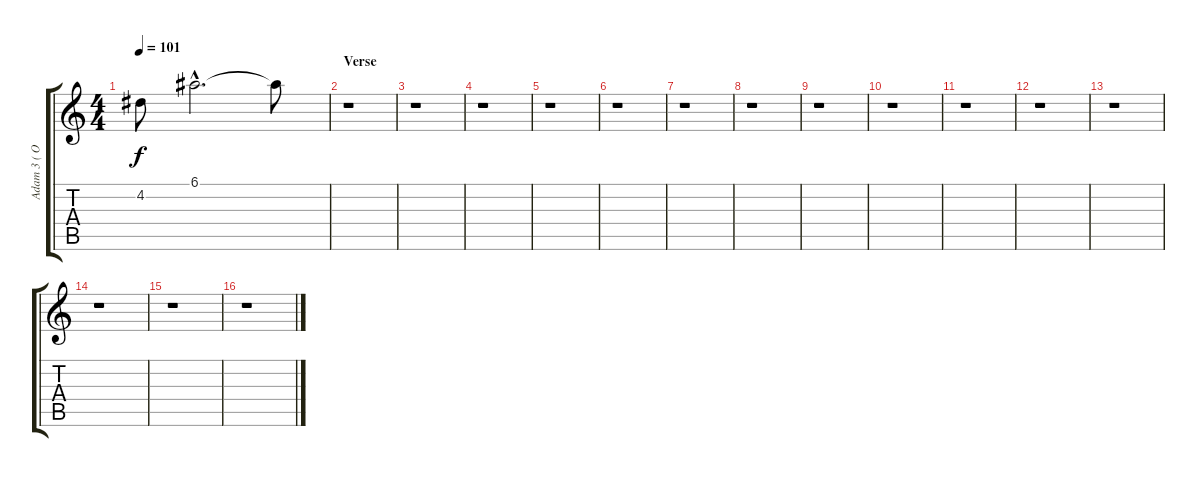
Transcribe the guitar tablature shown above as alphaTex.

\track ("Adam 3 ( Overdriven )" "Adam 3 ( O") {instrument overdrivenguitar}
\staff {score tabs}
\tuning (E4 B3 G3 D3 A2 E2) {hide}
\ts (4 4)
\tempo 101
\clef g2
\ks c
4.2.8{dy f} 6.1{hac}.2{d} 6.1{t}.8 |
\section ("" "Verse")
r.1 |
r.1 |
r.1 |
r.1 |
r.1 |
r.1 |
r.1 |
r.1 |
r.1 |
r.1 |
r.1 |
r.1 |
r.1 |
r.1 |
r.1
